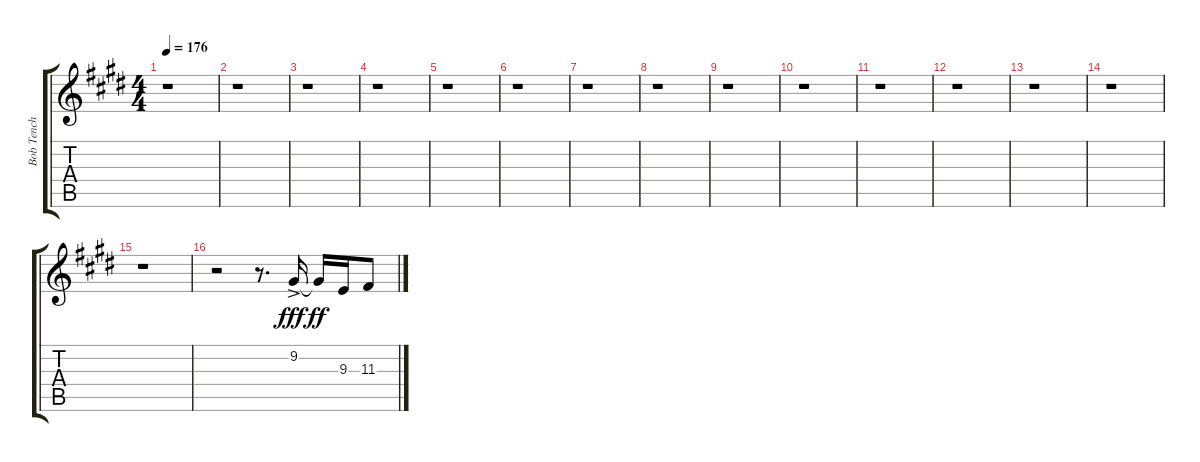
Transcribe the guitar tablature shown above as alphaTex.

\track ("Bob Tench Vocal Melody" "Bob Tench ") {instrument trombone}
\staff {score tabs}
\tuning (E4 B3 G3 D3 A2 E2) {hide}
\ts (4 4)
\tempo 176
\clef g2
\ks e
r.1{dy fff} |
r.1 |
r.1 |
r.1 |
r.1 |
r.1 |
r.1 |
r.1 |
r.1 |
r.1 |
r.1 |
r.1 |
r.1 |
r.1 |
r.1 |
r.2 r.8{d} 9.2{ac}.16 9.2{t}.16{dy ff} 9.3.16 11.3.8
